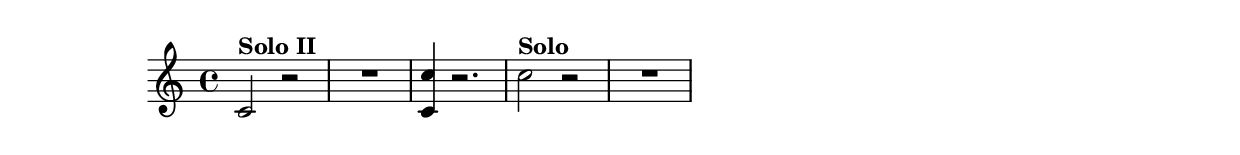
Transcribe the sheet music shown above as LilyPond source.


\header { texidoc = " Multimeasure rests are printed after solos, both
    for solo1 and for solo2."  }
\version "2.10.0"

\layout { ragged-right = ##t }
\new Staff 
\partcombine
\relative c''{ R1*2 | c4 r2.  | c2 r  | R1 }
\relative c' {  c2 r | R1 | c4 r2. | R1*2  }
